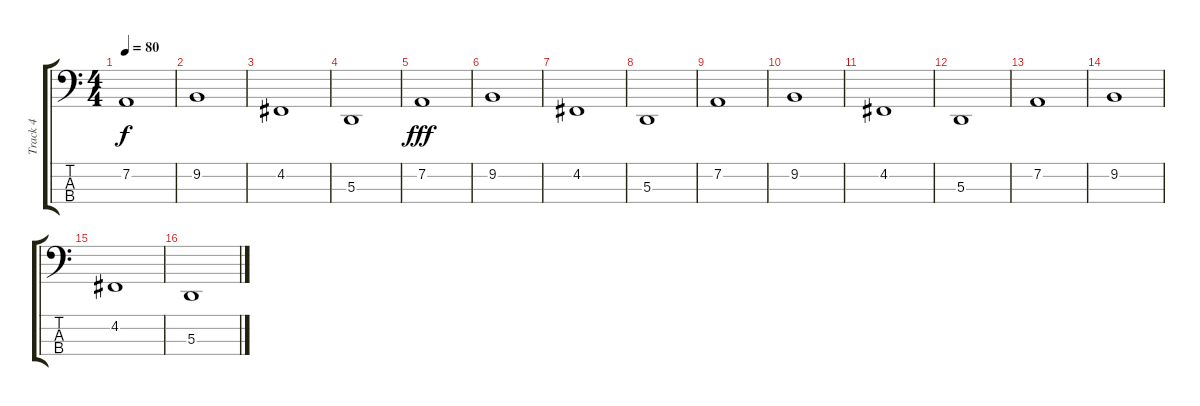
\track ("Track 4" "Track 4") {instrument violin}
\staff {score tabs}
\tuning (G2 D2 A1 E1) {hide}
\ts (4 4)
\tempo 80
\clef f4
\ks c
7.2.1{dy f} |
9.2.1 |
4.2.1 |
5.3.1 |
7.2.1{dy fff} |
9.2.1 |
4.2.1 |
5.3.1 |
7.2.1 |
9.2.1 |
4.2.1 |
5.3.1 |
7.2.1 |
9.2.1 |
4.2.1 |
5.3.1
